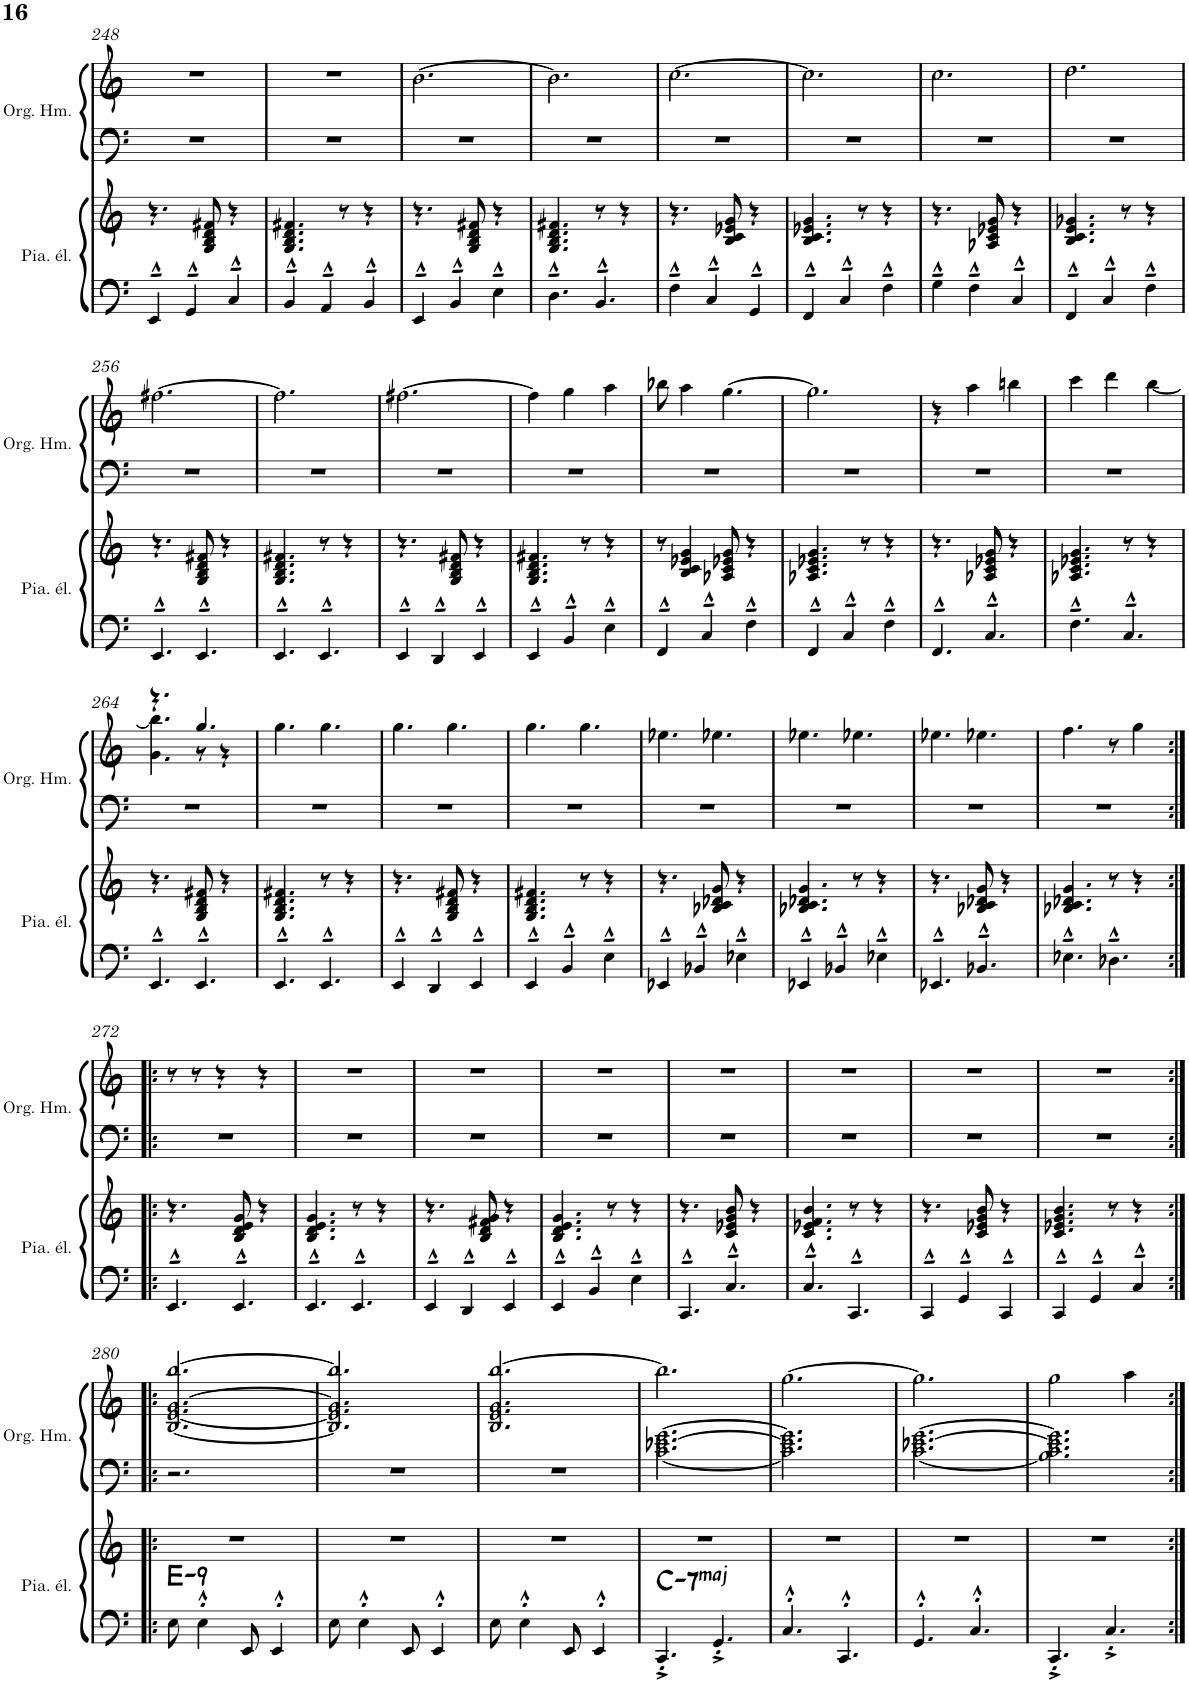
**kern	**kern	**harte	**kern	**kern
*part2	*part2	*part2	*part1	*part1
*staff4	*staff3	*	*staff2	*staff1
*I"Piano électrique	*	*	*I"Orgue Hammond	*
*I'Pia. él.	*	*	*I'Org. Hm.	*
!!LO:PB:g=z
*clefF4	*clefG2	*	*clefF4	*clefG2
*k[]	*k[]	*	*k[]	*k[]
*M3/4	*M3/4	*	*M3/4	*M3/4
=248	=248	=248	=248	=248
4EE^^~/	4.r	.	2.r	2.r
4GG^^~/	.	.	.	.
.	8G/ 8B/ 8d/ 8f#X/	.	.	.
4C^^~/	4r	.	.	.
=249	=249	=249	=249	=249
4BB^^~/	4.G/ 4.B/ 4.d/ 4.f#X/	.	2.r	2.r
4AA^^~/	.	.	.	.
.	8r	.	.	.
4BB^^~/	4r	.	.	.
=250	=250	=250	=250	=250
4EE^^~/	4.r	.	2.r	[2.b\
4BB^^~/	.	.	.	.
.	8G/ 8B/ 8d/ 8f#X/	.	.	.
4E^^~\	4r	.	.	.
=251	=251	=251	=251	=251
4.D^^~\	4.G/ 4.B/ 4.d/ 4.f#X/	.	2.r	2.b\]
4.BB^^~/	8r	.	.	.
.	4r	.	.	.
=252	=252	=252	=252	=252
4F^^~\	4.r	.	2.r	[2.cc\
4C^^~/	.	.	.	.
.	8B/ 8c/ 8e-X/ 8g/	.	.	.
4GG^^~/	4r	.	.	.
=253	=253	=253	=253	=253
4FF^^~/	4.B/ 4.c/ 4.e-X/ 4.g/	.	2.r	2.cc\]
4C^^~/	.	.	.	.
.	8r	.	.	.
4F^^~\	4r	.	.	.
=254	=254	=254	=254	=254
4G^^~\	4.r	.	2.r	2.cc\
4F^^~\	.	.	.	.
.	8A-X/ 8c/ 8e-X/ 8g/	.	.	.
4C^^~/	4r	.	.	.
=255	=255	=255	=255	=255
4FF^^~/	4.B/ 4.c/ 4.e/ 4.g-X/	.	2.r	2.dd\
4C^^~/	.	.	.	.
.	8r	.	.	.
4F^^~\	4r	.	.	.
!!LO:LB:g=z
=256	=256	=256	=256	=256
4.EE^^~/	4.r	.	2.r	[2.ff#X\
4.EE^^~/	8G/ 8B/ 8d/ 8f#X/	.	.	.
.	4r	.	.	.
=257	=257	=257	=257	=257
4.EE^^~/	4.G/ 4.B/ 4.d/ 4.f#X/	.	2.r	2.ff#\]
4.EE^^~/	8r	.	.	.
.	4r	.	.	.
=258	=258	=258	=258	=258
4EE^^~/	4.r	.	2.r	[2.ff#X\
4DD^^~/	.	.	.	.
.	8G/ 8B/ 8d/ 8f#X/	.	.	.
4EE^^~/	4r	.	.	.
=259	=259	=259	=259	=259
4EE^^~/	4.G/ 4.B/ 4.d/ 4.f#X/	.	2.r	4ff#\]
4BB^^~/	.	.	.	4gg\
.	8r	.	.	.
4E^^~\	4r	.	.	4aa\
=260	=260	=260	=260	=260
4FF^^~/	8r	.	2.r	8bb-X\
.	4B/ 4c/ 4e-X/ 4g/	.	.	4aa\
4C^^~/	.	.	.	.
.	8A-X/ 8c/ 8e-X/ 8g/	.	.	[4.gg\
4F^^~\	4r	.	.	.
=261	=261	=261	=261	=261
4FF^^~/	4.A-X/ 4.c/ 4.e-X/ 4.g/	.	2.r	2.gg\]
4C^^~/	.	.	.	.
.	8r	.	.	.
4F^^~\	4r	.	.	.
=262	=262	=262	=262	=262
4.FF^^~/	4.r	.	2.r	4r
.	.	.	.	4aa\
4.C^^~/	8A-X/ 8c/ 8e-X/ 8g/	.	.	.
.	4r	.	.	4bbn\
=263	=263	=263	=263	=263
4.F^^~\	4.A-X/ 4.c/ 4.e-X/ 4.g/	.	2.r	4ccc\
.	.	.	.	4ddd\
4.C^^~/	8r	.	.	.
.	4r	.	.	[4bb\
!!LO:LB:g=z
=264	=264	=264	=264	=264
*	*	*	*	*^
4.EE^^~/	4.r	.	2.r	4.r	4.g\ 4.bb\]
4.EE^^~/	8G/ 8B/ 8d/ 8f#X/	.	.	4.gg/	8r
.	4r	.	.	.	4r
*	*	*	*	*v	*v
=265	=265	=265	=265	=265
4.EE^^~/	4.G/ 4.B/ 4.d/ 4.f#X/	.	2.r	4.gg\
4.EE^^~/	8r	.	.	4.gg\
.	4r	.	.	.
=266	=266	=266	=266	=266
4EE^^~/	4.r	.	2.r	4.gg\
4DD^^~/	.	.	.	.
.	8G/ 8B/ 8d/ 8f#X/	.	.	4.gg\
4EE^^~/	4r	.	.	.
=267	=267	=267	=267	=267
4EE^^~/	4.G/ 4.B/ 4.d/ 4.f#X/	.	2.r	4.gg\
4BB^^~/	.	.	.	.
.	8r	.	.	4.gg\
4E^^~\	4r	.	.	.
=268	=268	=268	=268	=268
4EE-X^^~/	4.r	.	2.r	4.ee-X\
4BB-X^^~/	.	.	.	.
.	8B-X/ 8c/ 8d-X/ 8g/	.	.	4.ee-X\
4E-X^^~\	4r	.	.	.
=269	=269	=269	=269	=269
4EE-X^^~/	4.B-X/ 4.c/ 4.d-X/ 4.g/	.	2.r	4.ee-X\
4BB-X^^~/	.	.	.	.
.	8r	.	.	4.ee-X\
4E-X^^~\	4r	.	.	.
=270	=270	=270	=270	=270
4.EE-X^^~/	4.r	.	2.r	4.ee-X\
4.BB-X^^~/	8B-X/ 8c/ 8d-X/ 8g/	.	.	4.ee-X\
.	4r	.	.	.
=271	=271	=271	=271	=271
4.E-X^^~\	4.B-X/ 4.c/ 4.d-X/ 4.g/	.	2.r	4.ff\
4.D-X^^~\	8r	.	.	8r
.	4r	.	.	4gg\
!!LO:LB:g=z
=272:|!|:	=272:|!|:	=272:|!|:	=272:|!|:	=272:|!|:
4.EE^^~/	4.r	.	2.r	8r
.	.	.	.	8r
.	.	.	.	4r
4.EE^^~/	8B/ 8d/ 8e/ 8g/	.	.	.
.	4r	.	.	4r
=273	=273	=273	=273	=273
4.EE^^~/	4.B/ 4.d/ 4.e/ 4.g/	.	2.r	2.r
4.EE^^~/	8r	.	.	.
.	4r	.	.	.
=274	=274	=274	=274	=274
4EE^^~/	4.r	.	2.r	2.r
4DD^^~/	.	.	.	.
.	8B/ 8d/ 8f#X/ 8g/	.	.	.
4EE^^~/	4r	.	.	.
=275	=275	=275	=275	=275
4EE^^~/	4.B/ 4.d/ 4.e/ 4.g/	.	2.r	2.r
4BB^^~/	.	.	.	.
.	8r	.	.	.
4E^^~\	4r	.	.	.
=276	=276	=276	=276	=276
4.CC^^~/	4.r	.	2.r	2.r
4.C^^~/	8c/ 8e-X/ 8g/ 8b/	.	.	.
.	4r	.	.	.
=277	=277	=277	=277	=277
4.C^^~/	4.c/ 4.e-X/ 4.f/ 4.b/	.	2.r	2.r
4.CC^^~/	8r	.	.	.
.	4r	.	.	.
=278	=278	=278	=278	=278
4CC^^~/	4.r	.	2.r	2.r
4GG^^~/	.	.	.	.
.	8c/ 8e-X/ 8g/ 8b/	.	.	.
4CC^^~/	4r	.	.	.
=279	=279	=279	=279	=279
4CC^^~/	4.c/ 4.e-X/ 4.g/ 4.b/	.	2.r	2.r
4GG^^~/	.	.	.	.
.	8r	.	.	.
4C^^~/	4r	.	.	.
!!LO:LB:g=z
=280:|!|:	=280:|!|:	=280:|!|:	=280:|!|:	=280:|!|:
!	!	!LO:H:kt=9	!	!
8E\	2.r	E:min9	2.r	[2.B/ [2.e/ [2.g/ [2.bb/
4E^^'\	.	.	.	.
8EE/	.	.	.	.
4EE^^'/	.	.	.	.
=281	=281	=281	=281	=281
8E\	2.r	.	2.r	2.B/] 2.e/] 2.g/] 2.bb/]
4E^^'\	.	.	.	.
8EE/	.	.	.	.
4EE^^'/	.	.	.	.
=282	=282	=282	=282	=282
8E\	2.r	.	2.r	2.B/ 2.e/ 2.g/ [2.bb/
4E^^'\	.	.	.	.
8EE/	.	.	.	.
4EE^^'/	.	.	.	.
=283	=283	=283	=283	=283
!	!	!LO:H:kt=maj7	!	!
4.CC^'/	2.r	C:minmaj7	[2.c\ [2.e-X\ [2.g\	2.bb\]
4.GG^'/	.	.	.	.
=284	=284	=284	=284	=284
4.C^^'/	2.r	.	2.c\] 2.e-\] 2.g\]	[2.gg\
4.CC^^'/	.	.	.	.
=285	=285	=285	=285	=285
4.GG^^'/	2.r	.	[2.c\ [2.e-X\ [2.g\	2.gg\]
4.C^^'/	.	.	.	.
=286	=286	=286	=286	=286
4.CC^'/	2.r	.	2.B\ 2.c\] 2.e-\] 2.g\]	2gg\
4.C^'/	.	.	.	.
.	.	.	.	4aa\
=:|!	=:|!	=:|!	=:|!	=:|!
*-	*-	*-	*-	*-
